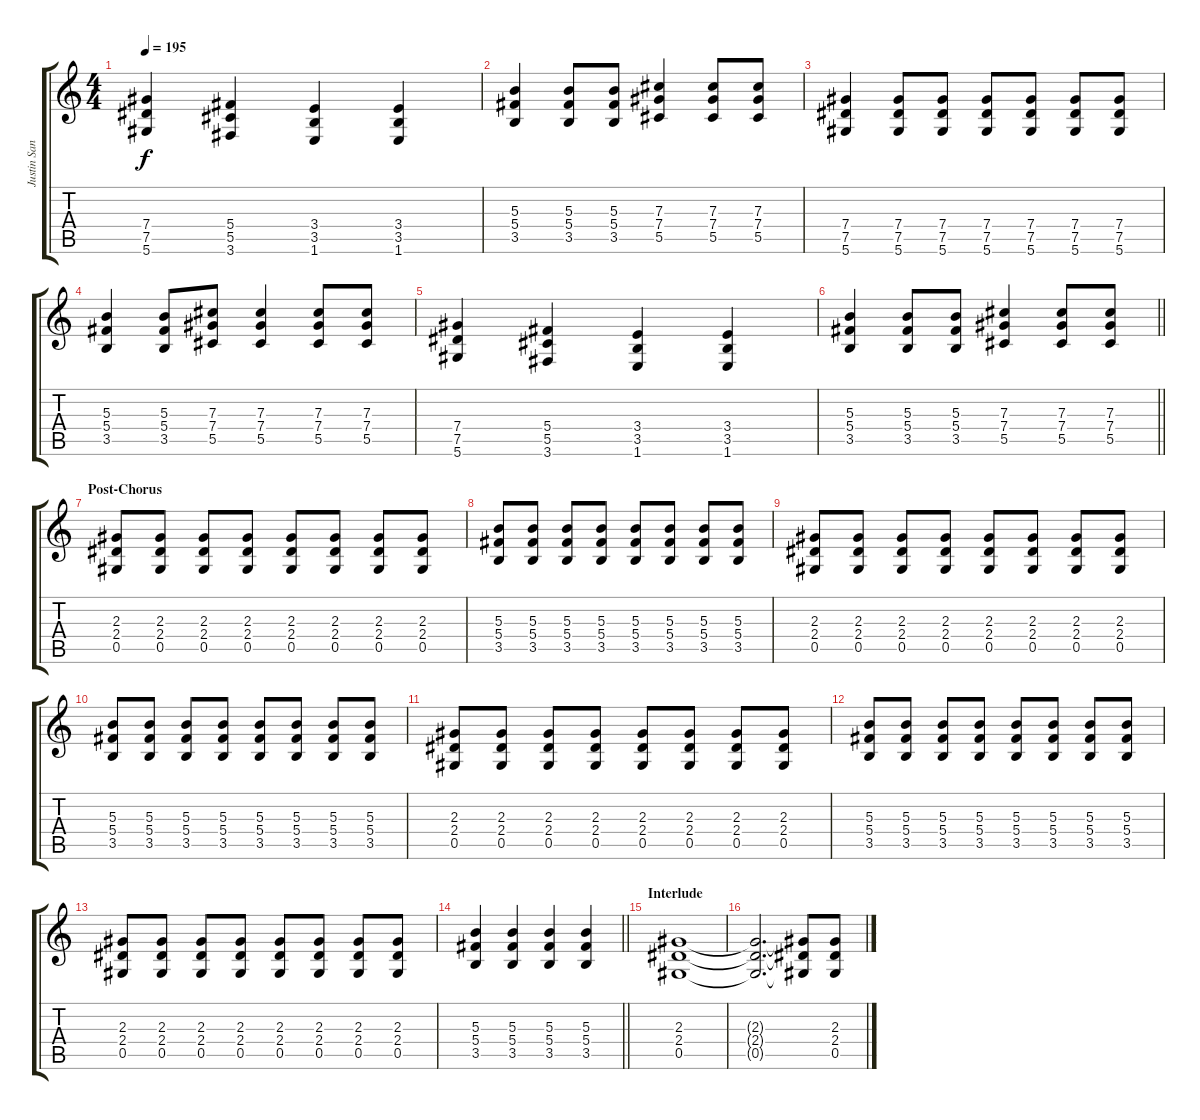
\track ("Justin Sane" "Justin San") {instrument distortionguitar}
\staff {score tabs}
\tuning (Eb4 Bb3 Gb3 Db3 Ab2 Eb2) {hide}
\ts (4 4)
\tempo 195
\clef g2
\ks c
(7.4 7.5 5.6).4{dy f} (5.4 5.5 3.6).4 (3.4 3.5 1.6).4 (3.4 3.5 1.6).4 |
(5.3 5.4 3.5).4 (5.3 5.4 3.5).8 (5.3 5.4 3.5).8 (7.3 7.4 5.5).4 (7.3 7.4 5.5).8 (7.3 7.4 5.5).8 |
(7.4 7.5 5.6).4 (7.4 7.5 5.6).8 (7.4 7.5 5.6).8 (7.4 7.5 5.6).8 (7.4 7.5 5.6).8 (7.4 7.5 5.6).8 (7.4 7.5 5.6).8 |
(5.3 5.4 3.5).4 (5.3 5.4 3.5).8 (7.3 7.4 5.5).8 (7.3 7.4 5.5).4 (7.3 7.4 5.5).8 (7.3 7.4 5.5).8 |
(7.4 7.5 5.6).4 (5.4 5.5 3.6).4 (3.4 3.5 1.6).4 (3.4 3.5 1.6).4 |
\barLineRight lightlight
(5.3 5.4 3.5).4 (5.3 5.4 3.5).8 (5.3 5.4 3.5).8 (7.3 7.4 5.5).4 (7.3 7.4 5.5).8 (7.3 7.4 5.5).8 |
\section ("" "Post-Chorus")
(2.3 2.4 0.5).8 (2.3 2.4 0.5).8 (2.3 2.4 0.5).8 (2.3 2.4 0.5).8 (2.3 2.4 0.5).8 (2.3 2.4 0.5).8 (2.3 2.4 0.5).8 (2.3 2.4 0.5).8 |
(5.3 5.4 3.5).8 (5.3 5.4 3.5).8 (5.3 5.4 3.5).8 (5.3 5.4 3.5).8 (5.3 5.4 3.5).8 (5.3 5.4 3.5).8 (5.3 5.4 3.5).8 (5.3 5.4 3.5).8 |
(2.3 2.4 0.5).8 (2.3 2.4 0.5).8 (2.3 2.4 0.5).8 (2.3 2.4 0.5).8 (2.3 2.4 0.5).8 (2.3 2.4 0.5).8 (2.3 2.4 0.5).8 (2.3 2.4 0.5).8 |
(5.3 5.4 3.5).8 (5.3 5.4 3.5).8 (5.3 5.4 3.5).8 (5.3 5.4 3.5).8 (5.3 5.4 3.5).8 (5.3 5.4 3.5).8 (5.3 5.4 3.5).8 (5.3 5.4 3.5).8 |
(2.3 2.4 0.5).8 (2.3 2.4 0.5).8 (2.3 2.4 0.5).8 (2.3 2.4 0.5).8 (2.3 2.4 0.5).8 (2.3 2.4 0.5).8 (2.3 2.4 0.5).8 (2.3 2.4 0.5).8 |
(5.3 5.4 3.5).8 (5.3 5.4 3.5).8 (5.3 5.4 3.5).8 (5.3 5.4 3.5).8 (5.3 5.4 3.5).8 (5.3 5.4 3.5).8 (5.3 5.4 3.5).8 (5.3 5.4 3.5).8 |
(2.3 2.4 0.5).8 (2.3 2.4 0.5).8 (2.3 2.4 0.5).8 (2.3 2.4 0.5).8 (2.3 2.4 0.5).8 (2.3 2.4 0.5).8 (2.3 2.4 0.5).8 (2.3 2.4 0.5).8 |
\barLineRight lightlight
(5.3 5.4 3.5).4 (5.3 5.4 3.5).4 (5.3 5.4 3.5).4 (5.3 5.4 3.5).4 |
\section ("" "Interlude")
(2.3 2.4 0.5).1{volume 12 balance 5} |
(2.3{t} 2.4{t} 0.5{t}).2{d} (2.3{t} 2.4{t} 0.5{t}).8 (2.3 2.4 0.5).8
